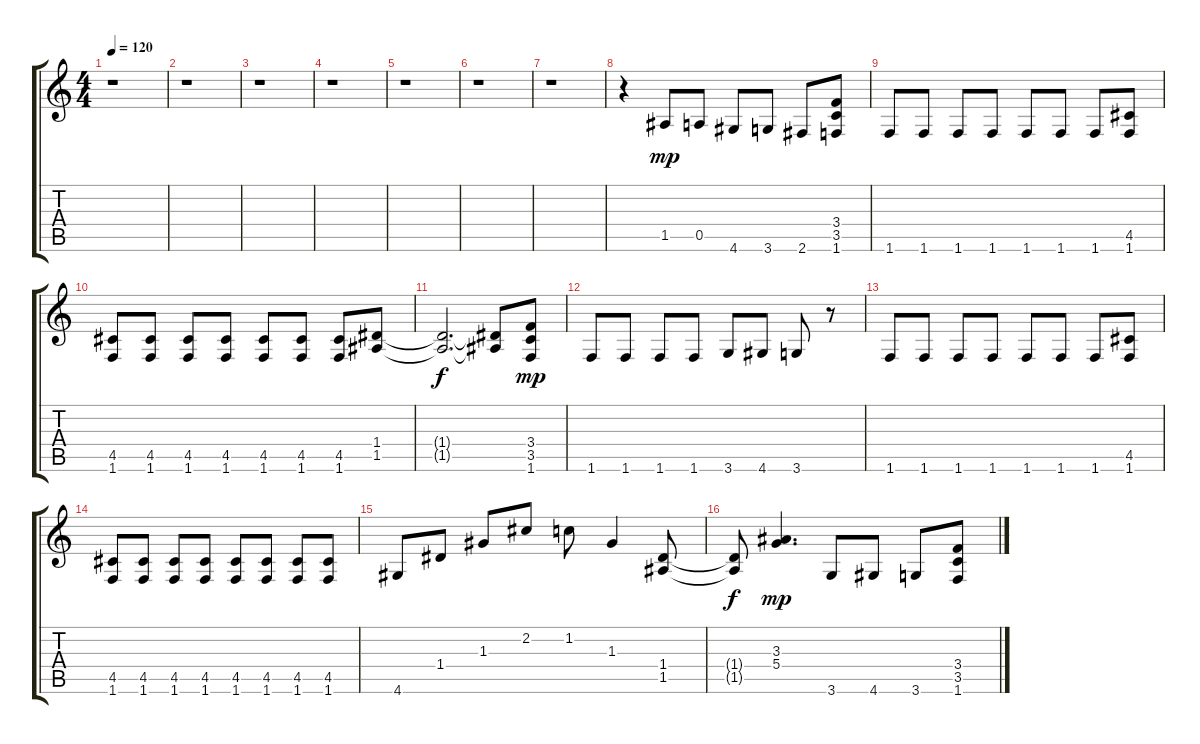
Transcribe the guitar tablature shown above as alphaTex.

\track "" {instrument distortionguitar}
\staff {score tabs}
\tuning (E4 B3 G3 D3 A2 E2) {hide}
\ts (4 4)
\tempo 120
\clef g2
\ks c
r.1{dy f} |
r.1 |
r.1 |
r.1 |
r.1 |
r.1 |
r.1 |
r.4 1.5.8{dy mp} 0.5.8 4.6.8 3.6.8 2.6.8 (3.4 3.5 1.6).8 |
1.6.8 1.6.8 1.6.8 1.6.8 1.6.8 1.6.8 1.6.8 (4.5 1.6).8 |
(4.5 1.6).8 (4.5 1.6).8 (4.5 1.6).8 (4.5 1.6).8 (4.5 1.6).8 (4.5 1.6).8 (4.5 1.6).8 (1.4 1.5).8 |
(1.4{t} 1.5{t}).2{d dy f} (1.4{t} 1.5{t}).8 (3.4 3.5 1.6).8{dy mp} |
1.6.8 1.6.8 1.6.8 1.6.8 3.6.8 4.6.8 3.6.8 r.8 |
1.6.8 1.6.8 1.6.8 1.6.8 1.6.8 1.6.8 1.6.8 (4.5 1.6).8 |
(4.5 1.6).8 (4.5 1.6).8 (4.5 1.6).8 (4.5 1.6).8 (4.5 1.6).8 (4.5 1.6).8 (4.5 1.6).8 (4.5 1.6).8 |
4.6.8 1.4.8 1.3.8 2.2.8 1.2.8 1.3.4 (1.4 1.5).8 |
(1.4{t} 1.5{t}).8{dy f} (3.3 5.4).4{d dy mp} 3.6.8 4.6.8 3.6.8 (3.4 3.5 1.6).8
